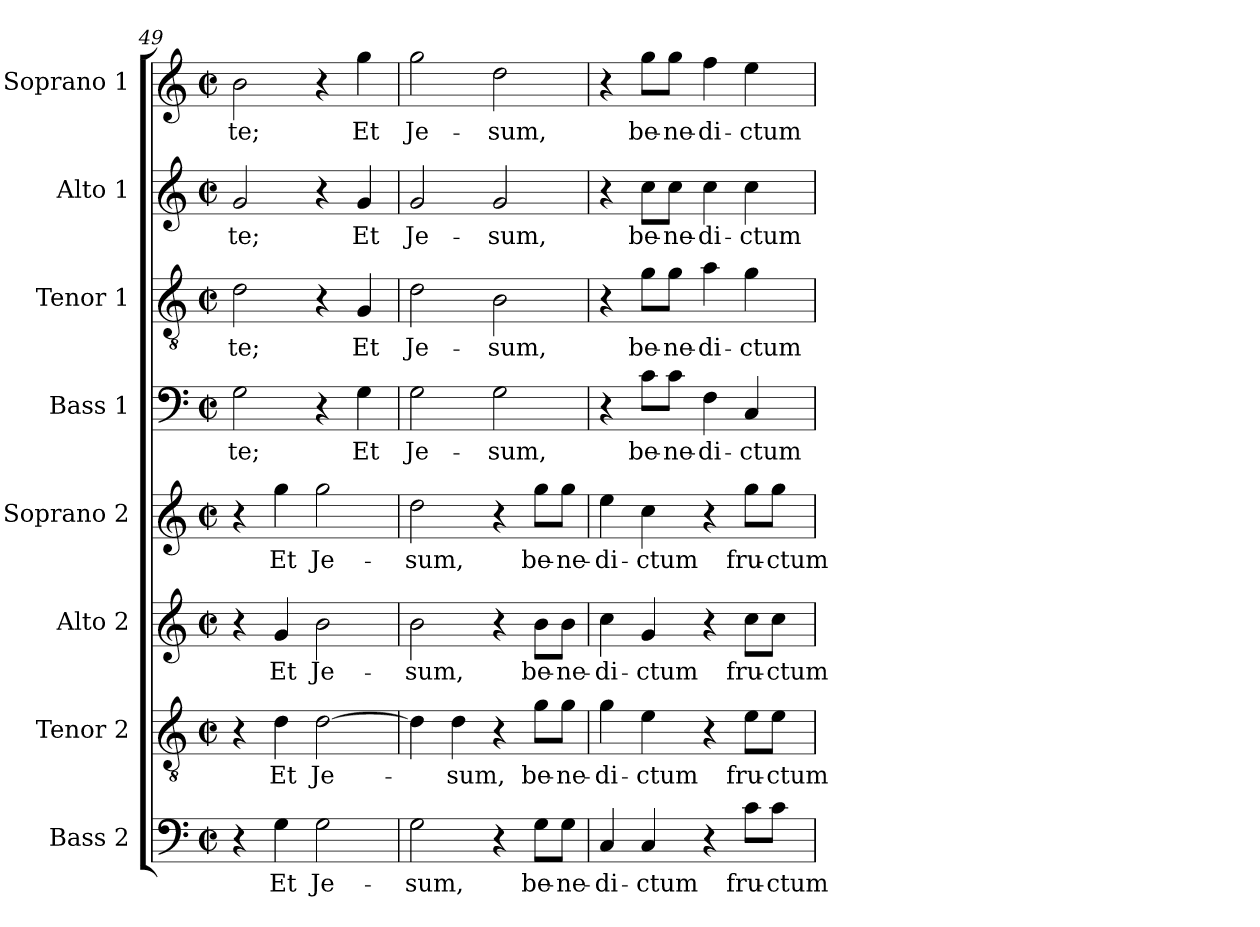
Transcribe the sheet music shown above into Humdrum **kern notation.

**kern	**text	**kern	**text	**kern	**text	**kern	**text	**kern	**text	**kern	**text	**kern	**text	**kern	**text
*part8	*part8	*part7	*part7	*part6	*part6	*part5	*part5	*part4	*part4	*part3	*part3	*part2	*part2	*part1	*part1
*staff8	*staff8	*staff7	*staff7	*staff6	*staff6	*staff5	*staff5	*staff4	*staff4	*staff3	*staff3	*staff2	*staff2	*staff1	*staff1
*I"Bass 2	*	*I"Tenor 2	*	*I"Alto 2	*	*I"Soprano 2	*	*I"Bass 1	*	*I"Tenor 1	*	*I"Alto 1	*	*I"Soprano 1	*
*I'B 2	*	*I'T 2	*	*I'A 2	*	*I'S 2	*	*I'B 1	*	*I'T 1	*	*I'A 1	*	*I'S 1	*
!!LO:PB:g=z
*clefF4	*	*clefGv2	*	*clefG2	*	*clefG2	*	*clefF4	*	*clefGv2	*	*clefG2	*	*clefG2	*
*k[]	*	*k[]	*	*k[]	*	*k[]	*	*k[]	*	*k[]	*	*k[]	*	*k[]	*
*C:	*	*C:	*	*C:	*	*C:	*	*C:	*	*C:	*	*C:	*	*C:	*
*M2/2	*	*M2/2	*	*M2/2	*	*M2/2	*	*M2/2	*	*M2/2	*	*M2/2	*	*M2/2	*
*met(c|)	*	*met(c|)	*	*met(c|)	*	*met(c|)	*	*met(c|)	*	*met(c|)	*	*met(c|)	*	*met(c|)	*
=49	=49	=49	=49	=49	=49	=49	=49	=49	=49	=49	=49	=49	=49	=49	=49
!	!	!	!	!	!	!	!	!	!LO:LY:b	!	!	!	!	!	!
!	!	!	!	!	!	!	!	!	!	!	!LO:LY:b	!	!	!	!
!	!	!	!	!	!	!	!	!	!	!	!	!	!LO:LY:b	!	!
!	!	!	!	!	!	!	!	!	!	!	!	!	!	!	!LO:LY:b
4r	.	4r	.	4r	.	4r	.	2G\	-te;	2d\	-te;	2g/	-te;	2b\	-te;
!	!LO:LY:b	!	!	!	!	!	!	!	!	!	!	!	!	!	!
!	!	!	!LO:LY:b	!	!	!	!	!	!	!	!	!	!	!	!
!	!	!	!	!	!LO:LY:b	!	!	!	!	!	!	!	!	!	!
!	!	!	!	!	!	!	!LO:LY:b	!	!	!	!	!	!	!	!
4G\	Et	4d\	Et	4g/	Et	4gg\	Et	.	.	.	.	.	.	.	.
!	!LO:LY:b	!	!	!	!	!	!	!	!	!	!	!	!	!	!
!	!	!	!LO:LY:b	!	!	!	!	!	!	!	!	!	!	!	!
!	!	!	!	!	!LO:LY:b	!	!	!	!	!	!	!	!	!	!
!	!	!	!	!	!	!	!LO:LY:b	!	!	!	!	!	!	!	!
2G\	Je-	[2d\	Je-	2b\	Je-	2gg\	Je-	4r	.	4r	.	4r	.	4r	.
!	!	!	!	!	!	!	!	!	!LO:LY:b	!	!	!	!	!	!
!	!	!	!	!	!	!	!	!	!	!	!LO:LY:b	!	!	!	!
!	!	!	!	!	!	!	!	!	!	!	!	!	!LO:LY:b	!	!
!	!	!	!	!	!	!	!	!	!	!	!	!	!	!	!LO:LY:b
.	.	.	.	.	.	.	.	4G\	Et	4G/	Et	4g/	Et	4gg\	Et
=50	=50	=50	=50	=50	=50	=50	=50	=50	=50	=50	=50	=50	=50	=50	=50
!	!LO:LY:b	!	!	!	!	!	!	!	!	!	!	!	!	!	!
!	!	!	!	!	!LO:LY:b	!	!	!	!	!	!	!	!	!	!
!	!	!	!	!	!	!	!LO:LY:b	!	!	!	!	!	!	!	!
!	!	!	!	!	!	!	!	!	!LO:LY:b	!	!	!	!	!	!
!	!	!	!	!	!	!	!	!	!	!	!LO:LY:b	!	!	!	!
!	!	!	!	!	!	!	!	!	!	!	!	!	!LO:LY:b	!	!
!	!	!	!	!	!	!	!	!	!	!	!	!	!	!	!LO:LY:b
2G\	-sum,	4d\]	.	2b\	-sum,	2dd\	-sum,	2G\	Je-	2d\	Je-	2g/	Je-	2gg\	Je-
!	!	!	!LO:LY:b	!	!	!	!	!	!	!	!	!	!	!	!
.	.	4d\	-sum,	.	.	.	.	.	.	.	.	.	.	.	.
!	!	!	!	!	!	!	!	!	!LO:LY:b	!	!	!	!	!	!
!	!	!	!	!	!	!	!	!	!	!	!LO:LY:b	!	!	!	!
!	!	!	!	!	!	!	!	!	!	!	!	!	!LO:LY:b	!	!
!	!	!	!	!	!	!	!	!	!	!	!	!	!	!	!LO:LY:b
4r	.	4r	.	4r	.	4r	.	2G\	-sum,	2B\	-sum,	2g/	-sum,	2dd\	-sum,
!	!LO:LY:b	!	!	!	!	!	!	!	!	!	!	!	!	!	!
!	!	!	!LO:LY:b	!	!	!	!	!	!	!	!	!	!	!	!
!	!	!	!	!	!LO:LY:b	!	!	!	!	!	!	!	!	!	!
!	!	!	!	!	!	!	!LO:LY:b	!	!	!	!	!	!	!	!
8G\L	be-	8g\L	be-	8b\L	be-	8gg\L	be-	.	.	.	.	.	.	.	.
!	!LO:LY:b	!	!	!	!	!	!	!	!	!	!	!	!	!	!
!	!	!	!LO:LY:b	!	!	!	!	!	!	!	!	!	!	!	!
!	!	!	!	!	!LO:LY:b	!	!	!	!	!	!	!	!	!	!
!	!	!	!	!	!	!	!LO:LY:b	!	!	!	!	!	!	!	!
8G\J	-ne-	8g\J	-ne-	8b\J	-ne-	8gg\J	-ne-	.	.	.	.	.	.	.	.
=51	=51	=51	=51	=51	=51	=51	=51	=51	=51	=51	=51	=51	=51	=51	=51
!	!LO:LY:b	!	!	!	!	!	!	!	!	!	!	!	!	!	!
!	!	!	!LO:LY:b	!	!	!	!	!	!	!	!	!	!	!	!
!	!	!	!	!	!LO:LY:b	!	!	!	!	!	!	!	!	!	!
!	!	!	!	!	!	!	!LO:LY:b	!	!	!	!	!	!	!	!
4C/	-di-	4g\	-di-	4cc\	-di-	4ee\	-di-	4r	.	4r	.	4r	.	4r	.
!	!LO:LY:b	!	!	!	!	!	!	!	!	!	!	!	!	!	!
!	!	!	!LO:LY:b	!	!	!	!	!	!	!	!	!	!	!	!
!	!	!	!	!	!LO:LY:b	!	!	!	!	!	!	!	!	!	!
!	!	!	!	!	!	!	!LO:LY:b	!	!	!	!	!	!	!	!
!	!	!	!	!	!	!	!	!	!LO:LY:b	!	!	!	!	!	!
!	!	!	!	!	!	!	!	!	!	!	!LO:LY:b	!	!	!	!
!	!	!	!	!	!	!	!	!	!	!	!	!	!LO:LY:b	!	!
!	!	!	!	!	!	!	!	!	!	!	!	!	!	!	!LO:LY:b
4C/	-ctum	4e\	-ctum	4g/	-ctum	4cc\	-ctum	8c\L	be-	8g\L	be-	8cc\L	be-	8gg\L	be-
!	!	!	!	!	!	!	!	!	!LO:LY:b	!	!	!	!	!	!
!	!	!	!	!	!	!	!	!	!	!	!LO:LY:b	!	!	!	!
!	!	!	!	!	!	!	!	!	!	!	!	!	!LO:LY:b	!	!
!	!	!	!	!	!	!	!	!	!	!	!	!	!	!	!LO:LY:b
.	.	.	.	.	.	.	.	8c\J	-ne-	8g\J	-ne-	8cc\J	-ne-	8gg\J	-ne-
!	!	!	!	!	!	!	!	!	!LO:LY:b	!	!	!	!	!	!
!	!	!	!	!	!	!	!	!	!	!	!LO:LY:b	!	!	!	!
!	!	!	!	!	!	!	!	!	!	!	!	!	!LO:LY:b	!	!
!	!	!	!	!	!	!	!	!	!	!	!	!	!	!	!LO:LY:b
4r	.	4r	.	4r	.	4r	.	4F\	-di-	4a\	-di-	4cc\	-di-	4ff\	-di-
!	!LO:LY:b	!	!	!	!	!	!	!	!	!	!	!	!	!	!
!	!	!	!LO:LY:b	!	!	!	!	!	!	!	!	!	!	!	!
!	!	!	!	!	!LO:LY:b	!	!	!	!	!	!	!	!	!	!
!	!	!	!	!	!	!	!LO:LY:b	!	!	!	!	!	!	!	!
!	!	!	!	!	!	!	!	!	!LO:LY:b	!	!	!	!	!	!
!	!	!	!	!	!	!	!	!	!	!	!LO:LY:b	!	!	!	!
!	!	!	!	!	!	!	!	!	!	!	!	!	!LO:LY:b	!	!
!	!	!	!	!	!	!	!	!	!	!	!	!	!	!	!LO:LY:b
8c\L	fru-	8e\L	fru-	8cc\L	fru-	8gg\L	fru-	4C/	-ctum	4g\	-ctum	4cc\	-ctum	4ee\	-ctum
!	!LO:LY:b	!	!	!	!	!	!	!	!	!	!	!	!	!	!
!	!	!	!LO:LY:b	!	!	!	!	!	!	!	!	!	!	!	!
!	!	!	!	!	!LO:LY:b	!	!	!	!	!	!	!	!	!	!
!	!	!	!	!	!	!	!LO:LY:b	!	!	!	!	!	!	!	!
8c\J	-ctum	8e\J	-ctum	8cc\J	-ctum	8gg\J	-ctum	.	.	.	.	.	.	.	.
=	=	=	=	=	=	=	=	=	=	=	=	=	=	=	=
*-	*-	*-	*-	*-	*-	*-	*-	*-	*-	*-	*-	*-	*-	*-	*-
